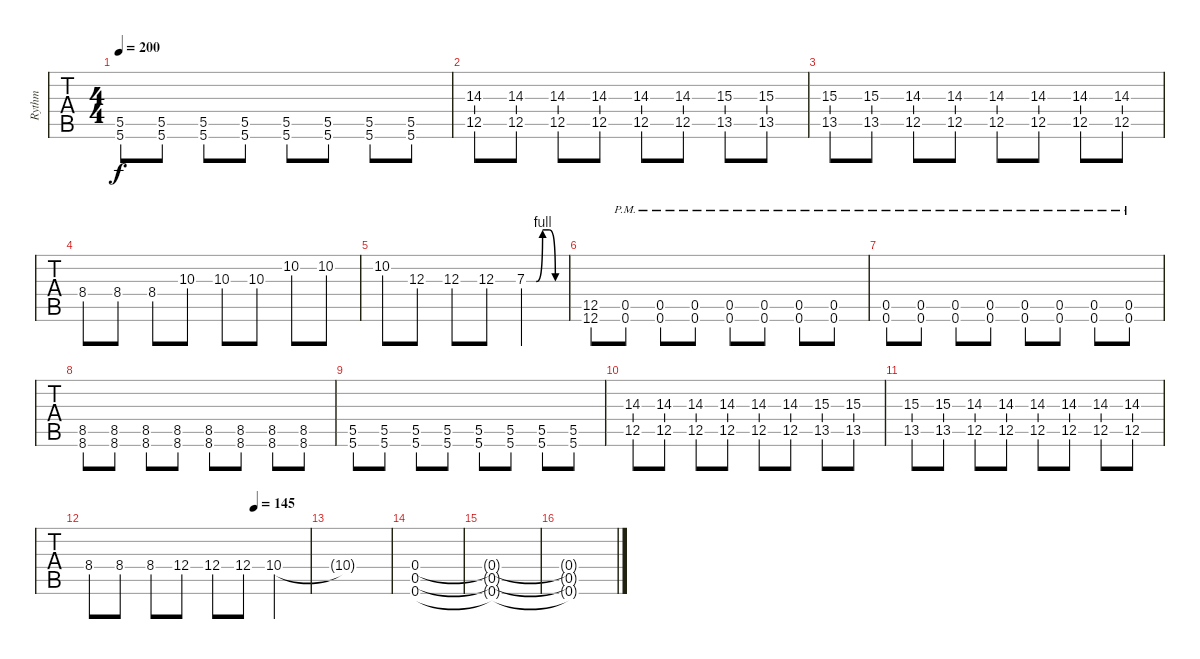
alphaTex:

\track ("Rythm" "Rythm") {instrument distortionguitar}
\staff {tabs}
\tuning (D4 A3 F3 C3 G2 C2) {hide}
\ts (4 4)
\tempo 200
\clef g2
\ks c
(5.5 5.6).8{dy f} (5.5 5.6).8 (5.5 5.6).8 (5.5 5.6).8 (5.5 5.6).8 (5.5 5.6).8 (5.5 5.6).8 (5.5 5.6).8 |
(14.3 12.5).8 (14.3 12.5).8 (14.3 12.5).8 (14.3 12.5).8 (14.3 12.5).8 (14.3 12.5).8 (15.3 13.5).8 (15.3 13.5).8 |
(15.3 13.5).8 (15.3 13.5).8 (14.3 12.5).8 (14.3 12.5).8 (14.3 12.5).8 (14.3 12.5).8 (14.3 12.5).8 (14.3 12.5).8 |
8.4.8 8.4.8 8.4.8 10.3.8 10.3.8 10.3.8 10.2.8 10.2.8 |
10.2.8 12.3.8 12.3.8 12.3.8 7.3{be (custom 0 0 15 0 25 4 35 4 45 0 50 0 60 0)}.2 |
(12.5 12.6).8 (0.5{pm} 0.6{pm}).8 (0.5{pm} 0.6{pm}).8 (0.5{pm} 0.6{pm}).8 (0.5{pm} 0.6{pm}).8 (0.5{pm} 0.6{pm}).8 (0.5{pm} 0.6{pm}).8 (0.5{pm} 0.6{pm}).8 |
(0.5{pm} 0.6{pm}).8 (0.5{pm} 0.6{pm}).8 (0.5{pm} 0.6{pm}).8 (0.5{pm} 0.6{pm}).8 (0.5{pm} 0.6{pm}).8 (0.5{pm} 0.6{pm}).8 (0.5{pm} 0.6{pm}).8 (0.5{pm} 0.6{pm}).8 |
(8.5 8.6).8 (8.5 8.6).8 (8.5 8.6).8 (8.5 8.6).8 (8.5 8.6).8 (8.5 8.6).8 (8.5 8.6).8 (8.5 8.6).8 |
(5.5 5.6).8 (5.5 5.6).8 (5.5 5.6).8 (5.5 5.6).8 (5.5 5.6).8 (5.5 5.6).8 (5.5 5.6).8 (5.5 5.6).8 |
(14.3 12.5).8 (14.3 12.5).8 (14.3 12.5).8 (14.3 12.5).8 (14.3 12.5).8 (14.3 12.5).8 (15.3 13.5).8 (15.3 13.5).8 |
(15.3 13.5).8 (15.3 13.5).8 (14.3 12.5).8 (14.3 12.5).8 (14.3 12.5).8 (14.3 12.5).8 (14.3 12.5).8 (14.3 12.5).8 |
\tempo (145 0.75)
8.4.8 8.4.8 8.4.8 12.4.8 12.4.8 12.4.8 10.4.4 |
10.4{t}.1 |
(0.4 0.5 0.6).1 |
(0.4{t} 0.5{t} 0.6{t}).1 |
(0.4{t} 0.5{t} 0.6{t}).1
